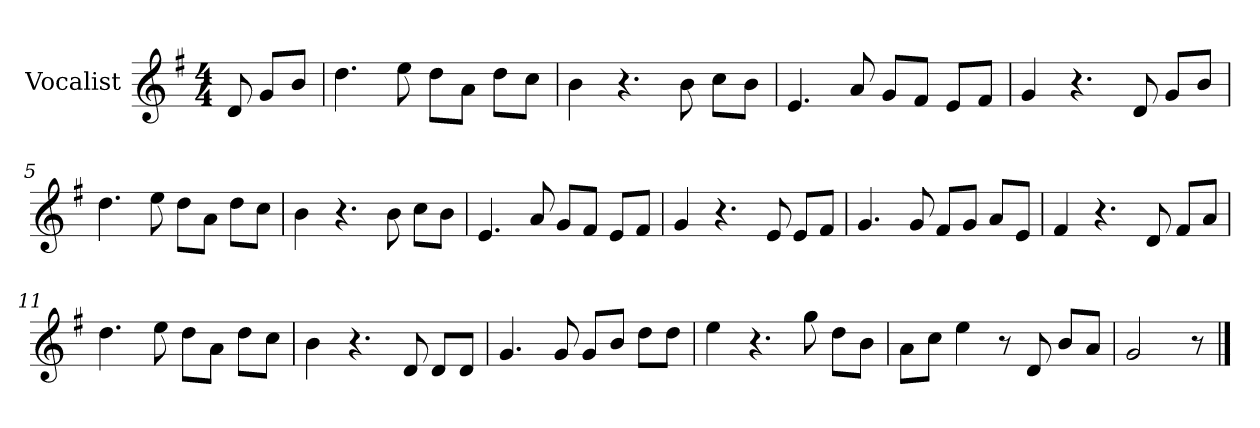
**kern
*part1
*staff1
*I"Vocalist
*k[f#]
*G:
*M4/4
=
8d
8gL
8bJ
=1
4.dd
8ee
8ddL
8aJ
8ddL
8ccJ
=2
4b
4.r
8b
8ccL
8bJ
=3
4.e
8a
8gL
8f#J
8eL
8f#J
=4
4g
4.r
8d
8gL
8bJ
=5
4.dd
8ee
8ddL
8aJ
8ddL
8ccJ
=6
4b
4.r
8b
8ccL
8bJ
=7
4.e
8a
8gL
8f#J
8eL
8f#J
=8
4g
4.r
8e
8eL
8f#J
=9
4.g
8g
8f#L
8gJ
8aL
8eJ
=10
4f#
4.r
8d
8f#L
8aJ
=11
4.dd
8ee
8ddL
8aJ
8ddL
8ccJ
=12
4b
4.r
8d
8dL
8dJ
=13
4.g
8g
8gL
8bJ
8ddL
8ddJ
=14
4ee
4.r
8gg
8ddL
8bJ
=15
8aL
8ccJ
4ee
8r
8d
8bL
8aJ
=16
2g
8r
==
*-
